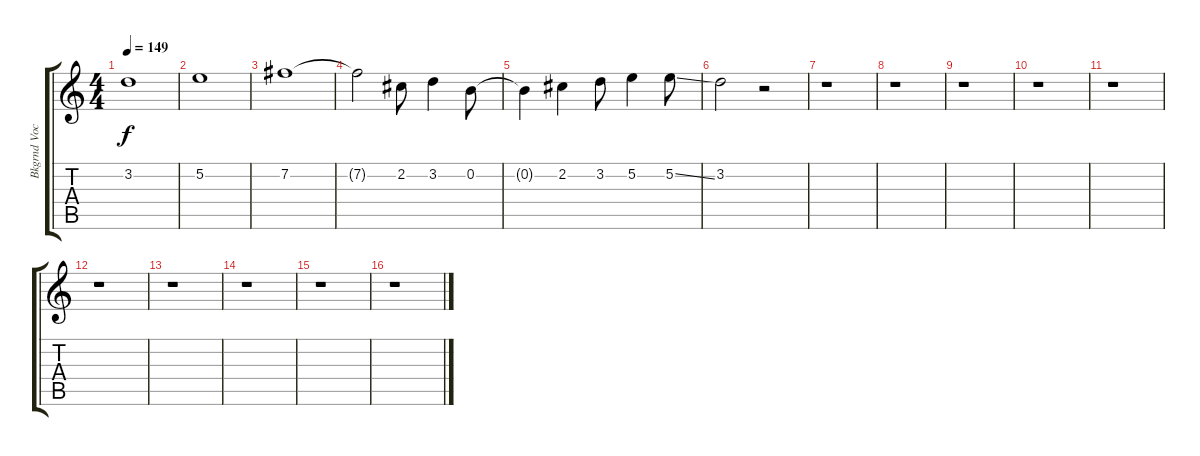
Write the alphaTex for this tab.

\track ("Bkgrnd Vocals" "Bkgrnd Voc") {instrument contrabass}
\staff {score tabs}
\tuning (E4 B3 G3 D3 A2 E2) {hide}
\ts (4 4)
\tempo 149
\clef g2
\ks c
3.2.1{dy f} |
5.2.1 |
7.2.1 |
7.2{t}.2 2.2.8 3.2.4 0.2.8 |
0.2{t}.4 2.2.4 3.2.8 5.2.4 5.2{ss}.8 |
3.2.2 r.2 |
r.1 |
r.1 |
r.1 |
r.1 |
r.1 |
r.1 |
r.1 |
r.1 |
r.1 |
r.1
